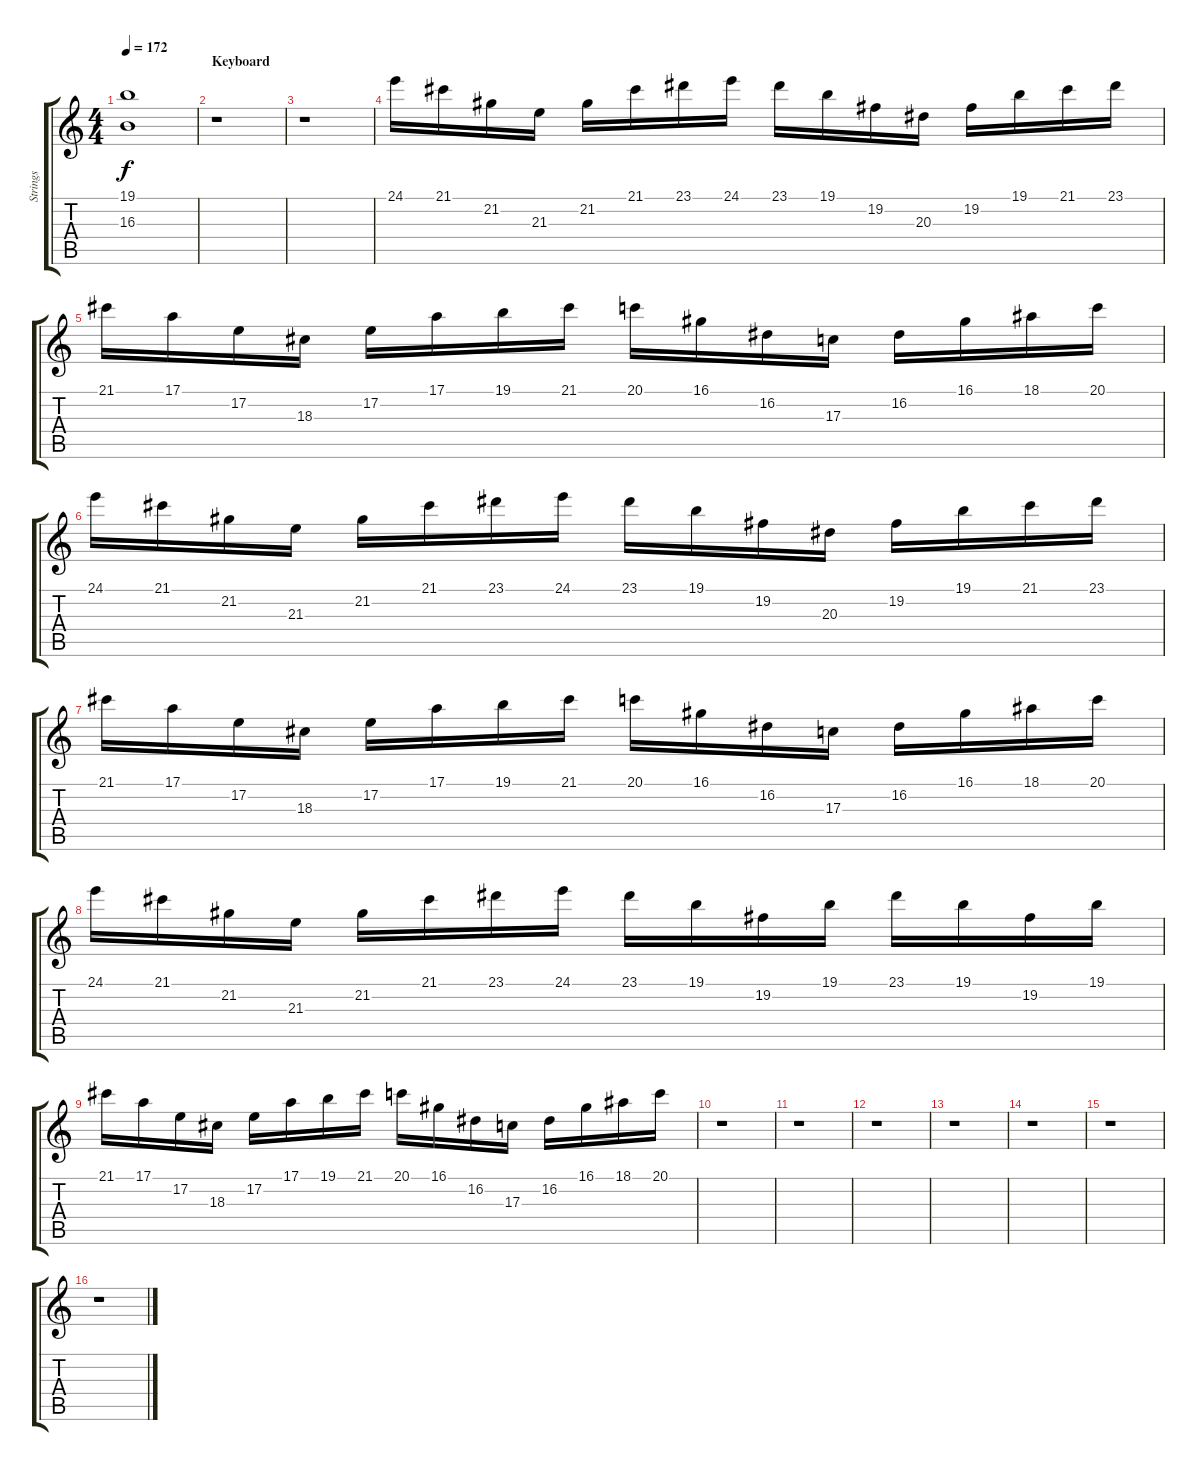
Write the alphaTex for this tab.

\track ("Strings" "Strings") {instrument stringensemble1}
\staff {score tabs}
\tuning (E4 B3 G3 D3 A2 E2) {hide}
\ts (4 4)
\tempo 172
\clef g2
\ks c
(19.1 16.3).1{dy f} |
\section ("" "Keyboard")
r.1 |
r.1 |
24.1.16 21.1.16 21.2.16 21.3.16 21.2.16 21.1.16 23.1.16 24.1.16 23.1.16 19.1.16 19.2.16 20.3.16 19.2.16 19.1.16 21.1.16 23.1.16 |
21.1.16 17.1.16 17.2.16 18.3.16 17.2.16 17.1.16 19.1.16 21.1.16 20.1.16 16.1.16 16.2.16 17.3.16 16.2.16 16.1.16 18.1.16 20.1.16 |
24.1.16 21.1.16 21.2.16 21.3.16 21.2.16 21.1.16 23.1.16 24.1.16 23.1.16 19.1.16 19.2.16 20.3.16 19.2.16 19.1.16 21.1.16 23.1.16 |
21.1.16 17.1.16 17.2.16 18.3.16 17.2.16 17.1.16 19.1.16 21.1.16 20.1.16 16.1.16 16.2.16 17.3.16 16.2.16 16.1.16 18.1.16 20.1.16 |
\section ("" "")
24.1.16 21.1.16 21.2.16 21.3.16 21.2.16 21.1.16 23.1.16 24.1.16 23.1.16 19.1.16 19.2.16 19.1.16 23.1.16 19.1.16 19.2.16 19.1.16 |
21.1.16 17.1.16 17.2.16 18.3.16 17.2.16 17.1.16 19.1.16 21.1.16 20.1.16 16.1.16 16.2.16 17.3.16 16.2.16 16.1.16 18.1.16 20.1.16 |
r.1 |
r.1 |
r.1 |
r.1 |
r.1 |
r.1 |
r.1
